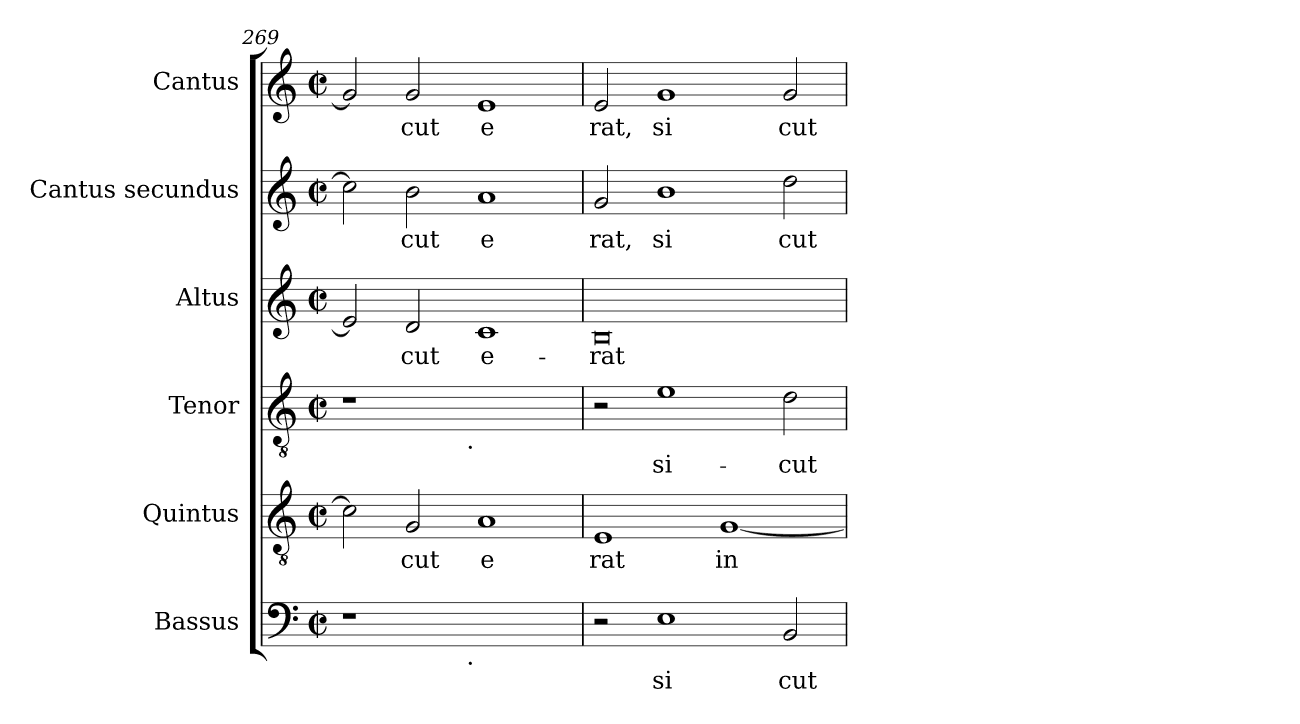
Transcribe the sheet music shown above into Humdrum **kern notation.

**kern	**text	**kern	**text	**kern	**text	**kern	**text	**kern	**text	**kern	**text
*part6	*part6	*part5	*part5	*part4	*part4	*part3	*part3	*part2	*part2	*part1	*part1
*staff6	*staff6	*staff5	*staff5	*staff4	*staff4	*staff3	*staff3	*staff2	*staff2	*staff1	*staff1
*I"Bassus	*	*I"Quintus	*	*I"Tenor	*	*I"Altus	*	*I"Cantus  secundus	*	*I"Cantus	*
*I'B	*	*I'Q	*	*I'T	*	*I'A	*	*	*	*I'C	*
*clefF4	*	*clefGv2	*	*clefGv2	*	*clefG2	*	*clefG2	*	*clefG2	*
*k[]	*	*k[]	*	*k[]	*	*k[]	*	*k[]	*	*k[]	*
*C:	*	*C:	*	*C:	*	*C:	*	*C:	*	*C:	*
*M2/2	*	*M2/2	*	*M2/2	*	*M2/2	*	*M2/2	*	*M2/2	*
*met(c|)	*	*met(c|)	*	*met(c|)	*	*met(c|)	*	*met(c|)	*	*met(c|)	*
=269	=269	=269	=269	=269	=269	=269	=269	=269	=269	=269	=269
!	!	!	!LO:LY:b:cj	!	!	!	!LO:LY:b:cj	!	!LO:LY:b:cj	!	!LO:LY:b:cj
*^	*	*	*	*^	*	*	*	*	*	*	*
1r	2ryy	.	2c\]	.	1r	2ryy	.	2e/]	--	2cc\]	.	2g/]	.
!	!	!	!	!LO:LY:b:cj	!	!	!	!	!LO:LY:b:cj	!	!LO:LY:b:cj	!	!LO:LY:b:cj
.	4...ryy	.	2G/	cut	.	4...ryy	.	2d/	-cut	2b\	cut	2g/	cut
!	!	!	!	!	!	!LO:TX:b:t=.	!	!	!	!	!	!	!
!	!LO:TX:b:t=.	!	!	!	!	!	!	!	!	!	!	!	!
.	1ryy	.	.	.	.	1ryy	.	.	.	.	.	.	.
!	!	!	!	!LO:LY:b:cj	!	!	!	!	!LO:LY:b:cj	!	!LO:LY:b:cj	!	!LO:LY:b:cj
1ryy	.	.	1A	e	1ryy	.	.	1c	e-	1a	e	1e	e
.	32ryy	.	.	.	.	32ryy	.	.	.	.	.	.	.
=270	=270	=270	=270	=270	=270	=270	=270	=270	=270	=270	=270	=270	=270
!	!	!	!	!LO:LY:b:cj	!	!	!	!	!LO:LY:b:cj	!	!LO:LY:b:cj	!	!LO:LY:b:cj
*v	*v	*	*	*	*v	*v	*	*	*	*	*	*	*
2r	.	1E	rat	2r	.	0B	-rat	2g/	rat,	2e/	rat,
!	!LO:LY:b:cj	!	!	!	!LO:LY:b:cj	!	!	!	!LO:LY:b:cj	!	!LO:LY:b:cj
1E	si	.	.	1e	si-	.	.	1b	si	1g	si
!	!	!	!LO:LY:b:cj	!	!	!	!	!	!	!	!
.	.	[<1G	in	.	.	.	.	.	.	.	.
!	!LO:LY:b:cj	!	!	!	!LO:LY:b:cj	!	!	!	!LO:LY:b:cj	!	!LO:LY:b:cj
2BB/	cut	.	.	2d\	-cut	.	.	2dd\	cut	2g/	cut
=	=	=	=	=	=	=	=	=	=	=	=
*-	*-	*-	*-	*-	*-	*-	*-	*-	*-	*-	*-
